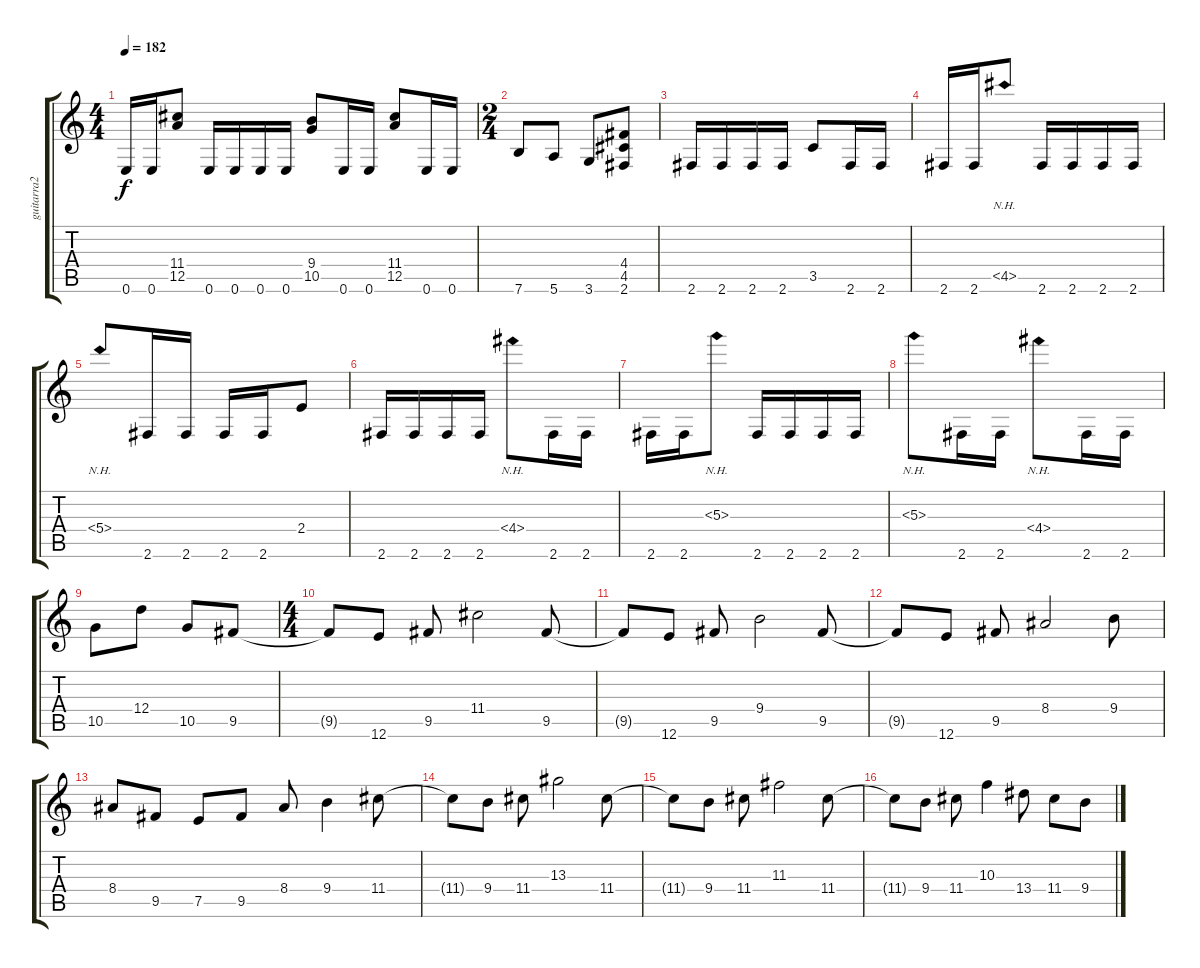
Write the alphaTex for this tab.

\track ("guitarra2" "guitarra2") {instrument distortionguitar}
\staff {score tabs}
\tuning (E4 B3 G3 D3 A2 E2) {hide}
\ts (4 4)
\tempo 182
\clef g2
\ks c
0.6.16{dy f} 0.6.16 (11.4 12.5).8 0.6.16 0.6.16 0.6.16 0.6.16 (9.4 10.5).8 0.6.16 0.6.16 (11.4 12.5).8 0.6.16 0.6.16 |
\ts (2 4)
7.6.8 5.6.8 3.6.8 (4.4 4.5 2.6).8 |
2.6.16 2.6.16 2.6.16 2.6.16 3.5.8 2.6.16 2.6.16 |
2.6.16 2.6.16 4.5{nh}.8 2.6.16 2.6.16 2.6.16 2.6.16 |
5.4{nh}.8 2.6.16 2.6.16 2.6.16 2.6.16 2.4.8 |
2.6.16 2.6.16 2.6.16 2.6.16 4.4{nh}.8 2.6.16 2.6.16 |
2.6.16 2.6.16 5.3{nh}.8 2.6.16 2.6.16 2.6.16 2.6.16 |
5.3{nh}.8 2.6.16 2.6.16 4.4{nh}.8 2.6.16 2.6.16 |
10.5.8 12.4.8 10.5.8 9.5.8 |
\ts (4 4)
9.5{t}.8 12.6.8 9.5.8 11.4.2 9.5.8 |
9.5{t}.8 12.6.8 9.5.8 9.4.2 9.5.8 |
9.5{t}.8 12.6.8 9.5.8 8.4.2 9.4.8 |
8.4.8 9.5.8 7.5.8 9.5.8 8.4.8 9.4.4 11.4.8 |
11.4{t}.8 9.4.8 11.4.8 13.3.2 11.4.8 |
11.4{t}.8 9.4.8 11.4.8 11.3.2 11.4.8 |
11.4{t}.8 9.4.8 11.4.8 10.3.4 13.4.8 11.4.8 9.4.8
